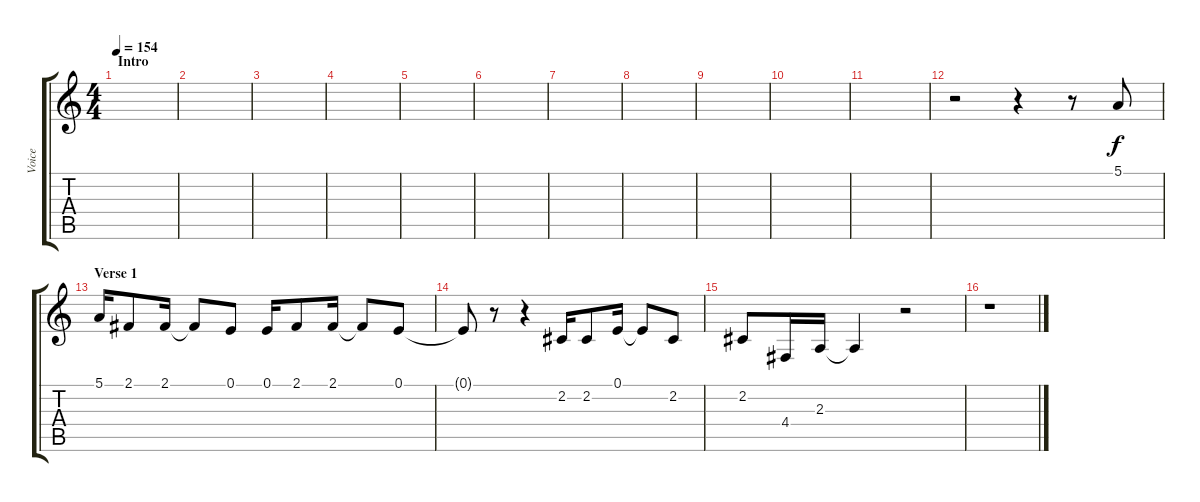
\track ("Voice" "Voice") {instrument viola}
\staff {score tabs}
\tuning (E4 B3 G3 D3 A2 E2) {hide}
\ts (4 4)
\section ("" "Intro")
\tempo 154
\clef g2
\ks c
|
|
|
|
|
|
|
|
|
|
|
r.2 r.4 r.8 5.1.8 |
\section ("" "Verse 1")
5.1.16 2.1.8 2.1.16 2.1{t}.8 0.1.8 0.1.16 2.1.8 2.1.16 2.1{t}.8 0.1.8 |
0.1{t}.8 r.8 r.4 2.2.16 2.2.8 0.1.16 0.1{t}.8 2.2.8 |
2.2.8 4.4.16 2.3.16 2.3{t}.4 r.2 |
r.1
